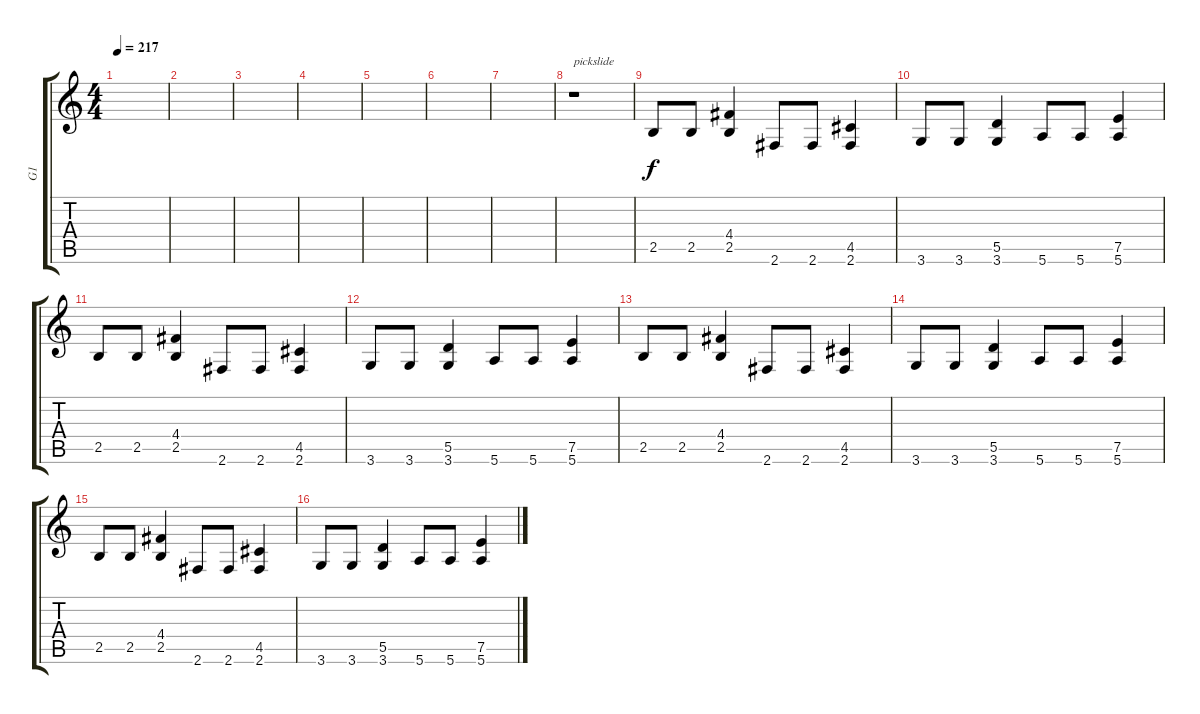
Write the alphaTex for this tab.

\track ("G1" "G1") {instrument distortionguitar}
\staff {score tabs}
\tuning (E4 B3 G3 D3 A2 E2) {hide}
\ts (4 4)
\tempo 217
\clef g2
\ks c
|
|
|
|
|
|
|
r.1{txt "pickslide"} |
2.5.8 2.5.8 (4.4 2.5).4 2.6.8 2.6.8 (4.5 2.6).4 |
3.6.8 3.6.8 (5.5 3.6).4 5.6.8 5.6.8 (7.5 5.6).4 |
2.5.8 2.5.8 (4.4 2.5).4 2.6.8 2.6.8 (4.5 2.6).4 |
3.6.8 3.6.8 (5.5 3.6).4 5.6.8 5.6.8 (7.5 5.6).4 |
2.5.8 2.5.8 (4.4 2.5).4 2.6.8 2.6.8 (4.5 2.6).4 |
3.6.8 3.6.8 (5.5 3.6).4 5.6.8 5.6.8 (7.5 5.6).4 |
2.5.8 2.5.8 (4.4 2.5).4 2.6.8 2.6.8 (4.5 2.6).4 |
3.6.8 3.6.8 (5.5 3.6).4 5.6.8 5.6.8 (7.5 5.6).4
